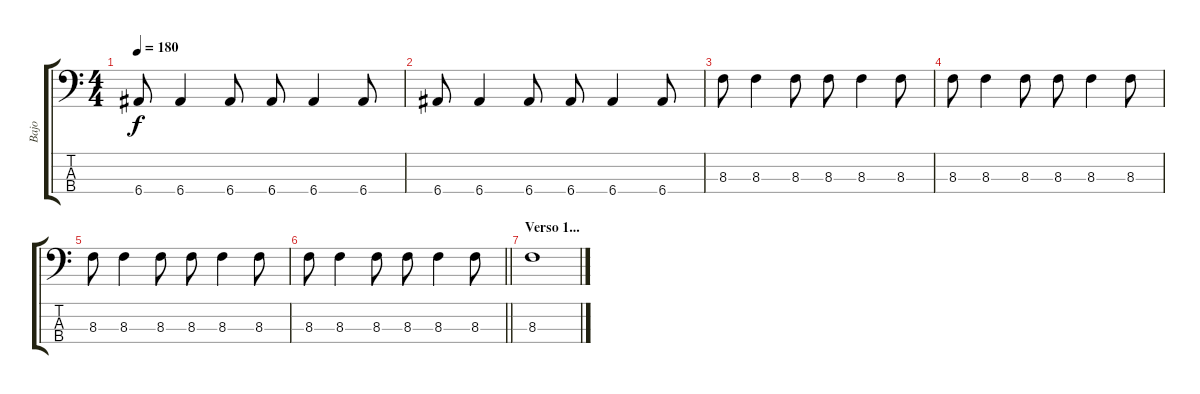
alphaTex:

\track ("Bajo" "Bajo") {instrument electricbasspick}
\staff {score tabs}
\tuning (G2 D2 A1 E1) {hide}
\ts (4 4)
\tempo 180
\clef f4
\ks c
6.4.8{dy f} 6.4.4 6.4.8 6.4.8 6.4.4 6.4.8 |
6.4.8 6.4.4 6.4.8 6.4.8 6.4.4 6.4.8 |
8.3.8 8.3.4 8.3.8 8.3.8 8.3.4 8.3.8 |
8.3.8 8.3.4 8.3.8 8.3.8 8.3.4 8.3.8 |
8.3.8 8.3.4 8.3.8 8.3.8 8.3.4 8.3.8 |
\barLineRight lightlight
8.3.8 8.3.4 8.3.8 8.3.8 8.3.4 8.3.8 |
\section ("" "Verso 1...")
8.3.1
